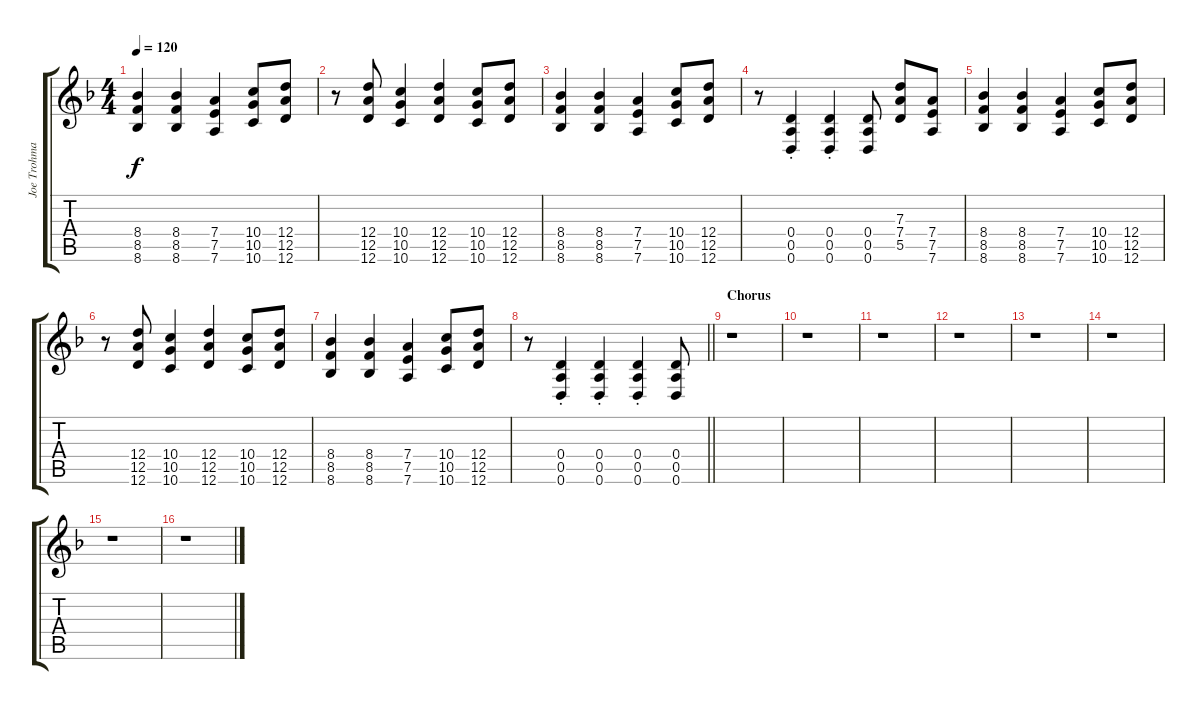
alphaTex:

\track ("Joe Trohman" "Joe Trohma") {instrument distortionguitar}
\staff {score tabs}
\tuning (E4 B3 G3 D3 A2 D2) {hide}
\ts (4 4)
\tempo 120
\clef g2
\ks dminor
(8.4 8.5 8.6).4{dy f} (8.4 8.5 8.6).4 (7.4 7.5 7.6).4 (10.4 10.5 10.6).8 (12.4 12.5 12.6).8 |
r.8 (12.4 12.5 12.6).8 (10.4 10.5 10.6).4 (12.4 12.5 12.6).4 (10.4 10.5 10.6).8 (12.4 12.5 12.6).8 |
(8.4 8.5 8.6).4 (8.4 8.5 8.6).4 (7.4 7.5 7.6).4 (10.4 10.5 10.6).8 (12.4 12.5 12.6).8 |
r.8 (0.4{st} 0.5{st} 0.6{st}).4 (0.4{st} 0.5{st} 0.6{st}).4 (0.4 0.5 0.6).8 (7.3 7.4 5.5).8 (7.4 7.5 7.6).8 |
(8.4 8.5 8.6).4 (8.4 8.5 8.6).4 (7.4 7.5 7.6).4 (10.4 10.5 10.6).8 (12.4 12.5 12.6).8 |
r.8 (12.4 12.5 12.6).8 (10.4 10.5 10.6).4 (12.4 12.5 12.6).4 (10.4 10.5 10.6).8 (12.4 12.5 12.6).8 |
(8.4 8.5 8.6).4 (8.4 8.5 8.6).4 (7.4 7.5 7.6).4 (10.4 10.5 10.6).8 (12.4 12.5 12.6).8 |
\barLineRight lightlight
r.8 (0.4{st} 0.5{st} 0.6{st}).4 (0.4{st} 0.5{st} 0.6{st}).4 (0.4{st} 0.5{st} 0.6{st}).4 (0.4 0.5 0.6).8 |
\section ("" "Chorus")
r.1 |
r.1 |
r.1 |
r.1 |
r.1 |
r.1 |
r.1 |
r.1
